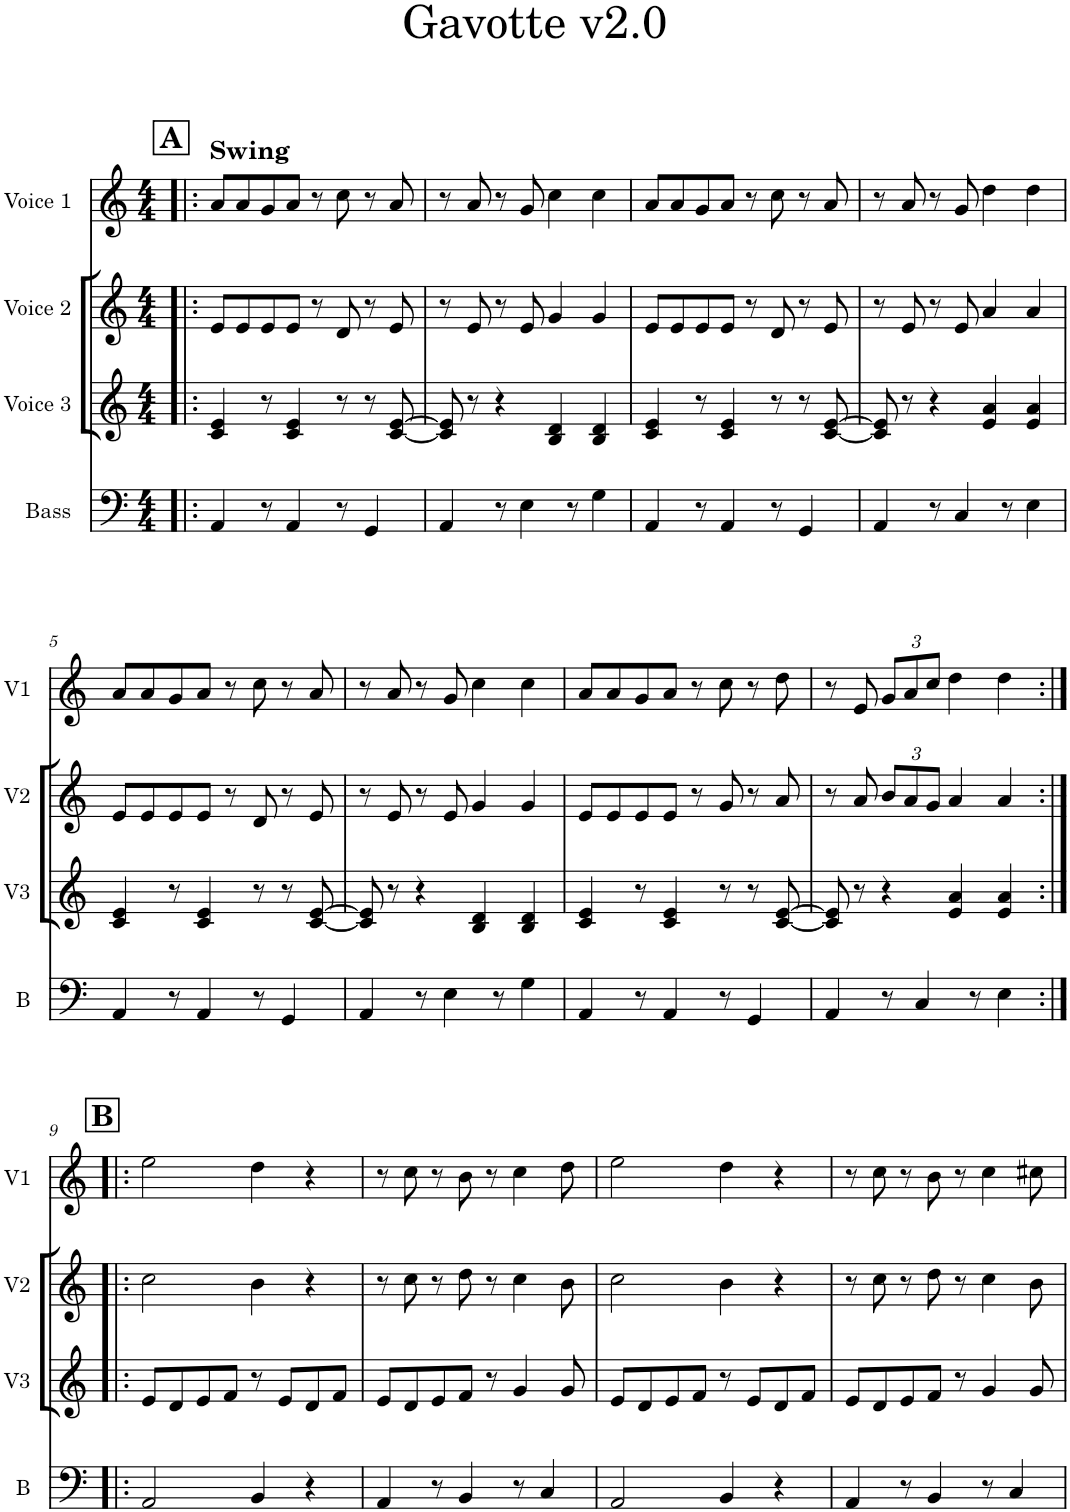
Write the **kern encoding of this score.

**kern	**kern	**kern	**kern
*part4	*part3	*part2	*part1
*staff4	*staff3	*staff2	*staff1
*I"Bass	*I"Voice 3	*I"Voice 2	*I"Voice 1
*I'B	*I'V3	*I'V2	*I'V1
*clefF4	*clefG2	*clefG2	*clefG2
*	*Trd7c12	*Trd7c12	*Trd1c2
*k[]	*k[]	*k[]	*k[]
*M4/4	*M4/4	*M4/4	*M4/4
!!LO:REH:place=s1:a:B:cj:fs=14:t=A
=1!|:	=1!|:	=1!|:	=1!|:
!	!	!	!LO:TX:a:B:t=Swing
4AA/	4c/ 4e/	8e/L	8a/L
.	.	8e/	8a/
8r	8r	8e/	8g/
4AA/	4c/ 4e/	8e/J	8a/J
.	.	8r	8r
8r	8r	8d/	8cc\
4GG/	8r	8r	8r
.	[8c/ [8e/	8e/	8a/
=2	=2	=2	=2
4AA/	8c/] 8e/]	8r	8r
.	8r	8e/	8a/
8r	4r	8r	8r
4E\	.	8e/	8g/
.	4B/ 4d/	4g/	4cc\
8r	.	.	.
4G\	4B/ 4d/	4g/	4cc\
=3	=3	=3	=3
4AA/	4c/ 4e/	8e/L	8a/L
.	.	8e/	8a/
8r	8r	8e/	8g/
4AA/	4c/ 4e/	8e/J	8a/J
.	.	8r	8r
8r	8r	8d/	8cc\
4GG/	8r	8r	8r
.	[8c/ [8e/	8e/	8a/
=4	=4	=4	=4
4AA/	8c/] 8e/]	8r	8r
.	8r	8e/	8a/
8r	4r	8r	8r
4C/	.	8e/	8g/
.	4e/ 4a/	4a/	4dd\
8r	.	.	.
4E\	4e/ 4a/	4a/	4dd\
!!LO:LB:g=z
=5	=5	=5	=5
4AA/	4c/ 4e/	8e/L	8a/L
.	.	8e/	8a/
8r	8r	8e/	8g/
4AA/	4c/ 4e/	8e/J	8a/J
.	.	8r	8r
8r	8r	8d/	8cc\
4GG/	8r	8r	8r
.	[8c/ [8e/	8e/	8a/
=6	=6	=6	=6
4AA/	8c/] 8e/]	8r	8r
.	8r	8e/	8a/
8r	4r	8r	8r
4E\	.	8e/	8g/
.	4B/ 4d/	4g/	4cc\
8r	.	.	.
4G\	4B/ 4d/	4g/	4cc\
=7	=7	=7	=7
4AA/	4c/ 4e/	8e/L	8a/L
.	.	8e/	8a/
8r	8r	8e/	8g/
4AA/	4c/ 4e/	8e/J	8a/J
.	.	8r	8r
8r	8r	8g/	8cc\
4GG/	8r	8r	8r
.	[8c/ [8e/	8a/	8dd\
=8	=8	=8	=8
4AA/	8c/] 8e/]	8r	8r
.	8r	8a/	8e/
*	*	*Xbrackettup	*Xbrackettup
8r	4r	12b/L	12g/L
.	.	12a/	12a/
4C/	.	.	.
.	.	12g/J	12cc/J
.	4e/ 4a/	4a/	4dd\
8r	.	.	.
4E\	4e/ 4a/	4a/	4dd\
!!LO:LB:g=z
!!LO:REH:place=s1:a:B:cj:fs=14:t=B
=9:|!|:	=9:|!|:	=9:|!|:	=9:|!|:
2AA/	8e/L	2cc\	2ee\
.	8d/	.	.
.	8e/	.	.
.	8f/J	.	.
4BB/	8r	4b\	4dd\
.	8e/L	.	.
4r	8d/	4r	4r
.	8f/J	.	.
=10	=10	=10	=10
4AA/	8e/L	8r	8r
.	8d/	8cc\	8cc\
8r	8e/	8r	8r
4BB/	8f/J	8dd\	8b\
.	8r	8r	8r
8r	4g/	4cc\	4cc\
4C/	.	.	.
.	8g/	8b\	8dd\
=11	=11	=11	=11
2AA/	8e/L	2cc\	2ee\
.	8d/	.	.
.	8e/	.	.
.	8f/J	.	.
4BB/	8r	4b\	4dd\
.	8e/L	.	.
4r	8d/	4r	4r
.	8f/J	.	.
=12	=12	=12	=12
4AA/	8e/L	8r	8r
.	8d/	8cc\	8cc\
8r	8e/	8r	8r
4BB/	8f/J	8dd\	8b\
.	8r	8r	8r
8r	4g/	4cc\	4cc\
4C/	.	.	.
.	8g/	8b\	8cc#X\
=	=	=	=
*-	*-	*-	*-
